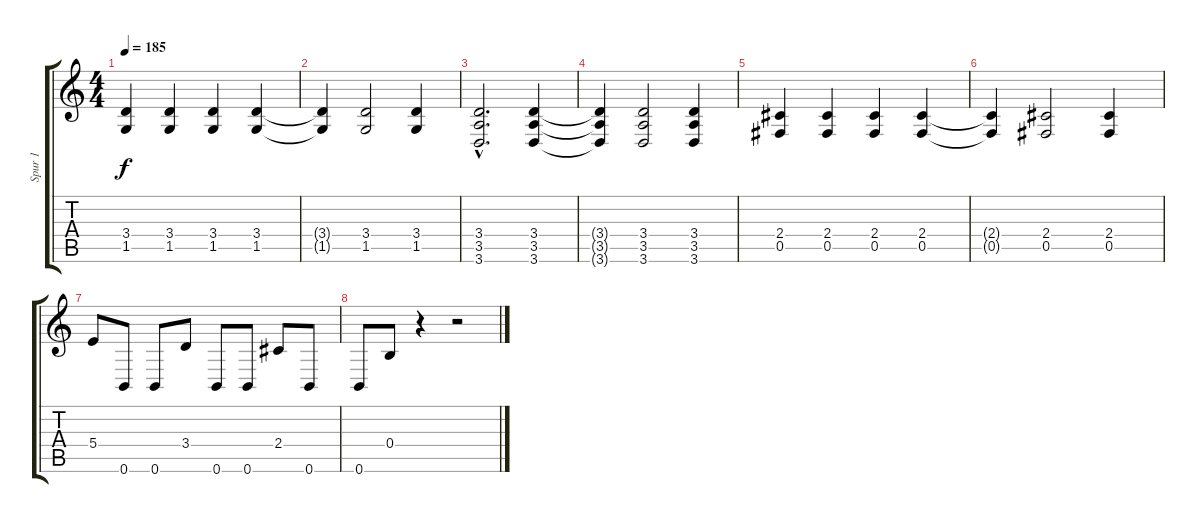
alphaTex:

\track ("Spur 1" "Spur 1") {instrument overdrivenguitar}
\staff {score tabs}
\tuning (Db4 Ab3 E3 B2 Gb2 B1) {hide}
\ts (4 4)
\tempo 185
\clef g2
\ks c
(3.4 1.5).4{dy f} (3.4 1.5).4 (3.4 1.5).4 (3.4 1.5).4 |
(3.4{t} 1.5{t}).4 (3.4 1.5).2 (3.4 1.5).4 |
(3.4{hac} 3.5{hac} 3.6{hac}).2{d} (3.4 3.5 3.6).4 |
(3.4{t} 3.5{t} 3.6{t}).4 (3.4 3.5 3.6).2 (3.4 3.5 3.6).4 |
(2.4 0.5).4 (2.4 0.5).4 (2.4 0.5).4 (2.4 0.5).4 |
(2.4{t} 0.5{t}).4 (2.4 0.5).2 (2.4 0.5).4 |
5.4.8 0.6.8 0.6.8 3.4.8 0.6.8 0.6.8 2.4.8 0.6.8 |
0.6.8 0.4.8 r.4 r.2
